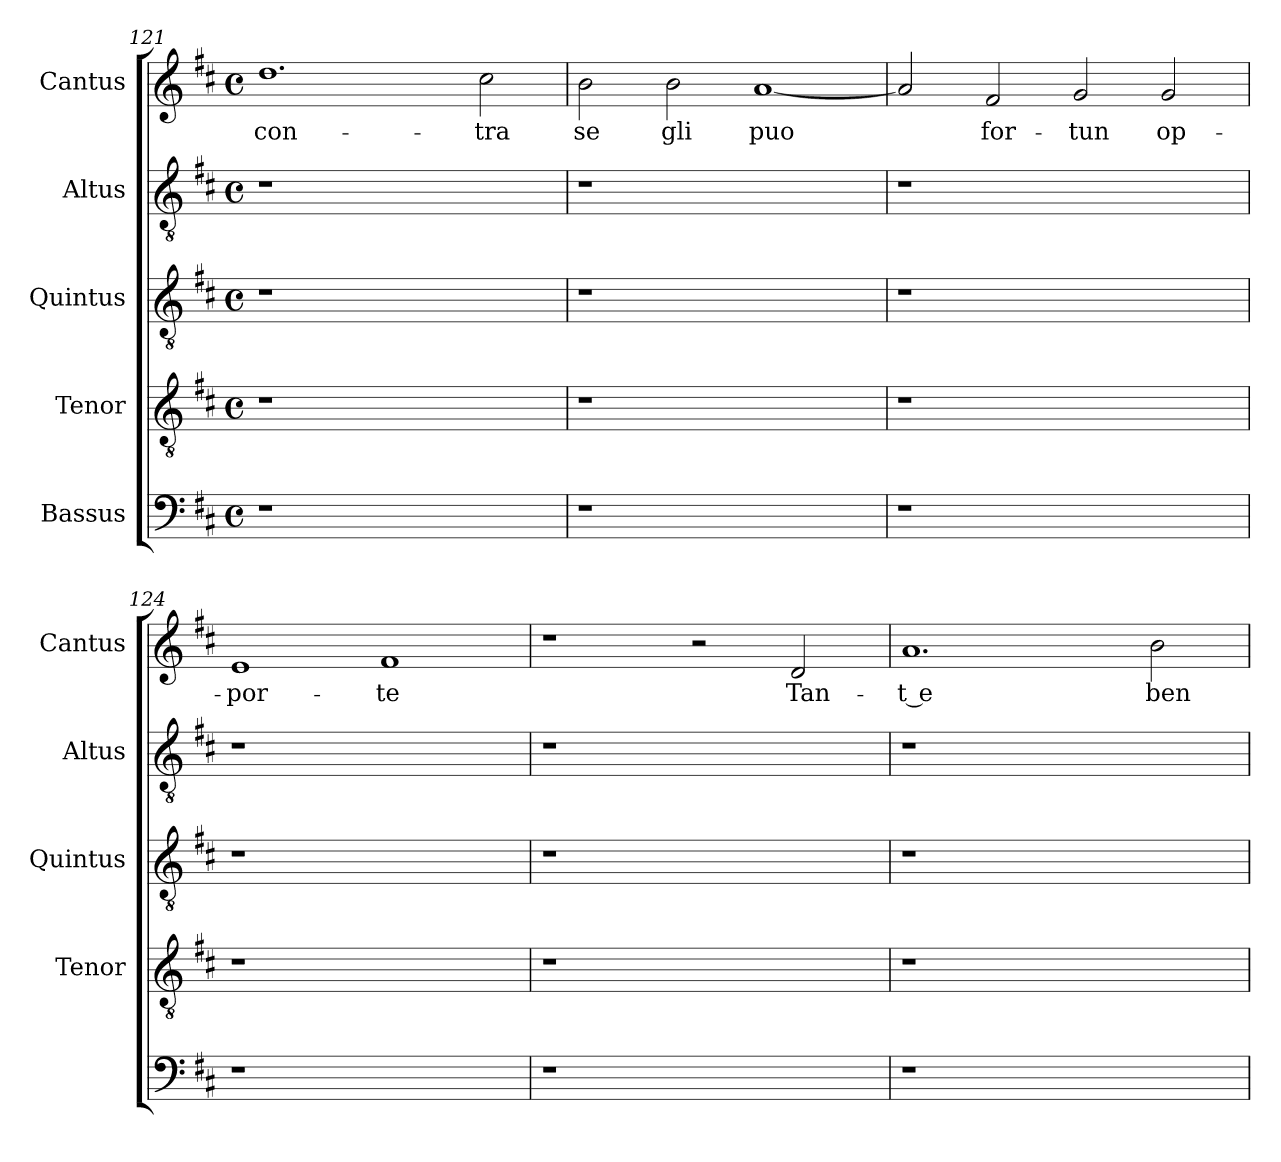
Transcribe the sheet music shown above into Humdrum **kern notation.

**kern	**kern	**kern	**kern	**kern	**text
*part5	*part4	*part3	*part2	*part1	*part1
*staff5	*staff4	*staff3	*staff2	*staff1	*staff1
*I"Bassus	*I"Tenor	*I"Quintus	*I"Altus	*I"Cantus	*
*	*I'Tenor	*I'Quintus	*I'Altus	*I'Cantus	*
!!LO:LB:g=z
*clefF4	*clefGv2	*clefGv2	*clefGv2	*clefG2	*
*k[f#c#]	*k[f#c#]	*k[f#c#]	*k[f#c#]	*k[f#c#]	*
*D:	*D:	*D:	*D:	*D:	*
*M4/4	*M4/4	*M4/4	*M4/4	*M4/4	*
*met(c)	*met(c)	*met(c)	*met(c)	*met(c)	*
=121	=121	=121	=121	=121	=121
!	!	!	!	!	!LO:LY:b
1r	1r	1r	1r	1.dd	con-
1ryy	1ryy	1ryy	1ryy	.	.
!	!	!	!	!	!LO:LY:b
.	.	.	.	2cc#\	-tra
=122	=122	=122	=122	=122	=122
!	!	!	!	!	!LO:LY:b
1r	1r	1r	1r	2b\	se
!	!	!	!	!	!LO:LY:b
.	.	.	.	2b\	gli
!	!	!	!	!	!LO:LY:b
1ryy	1ryy	1ryy	1ryy	[<1a	puo
=123	=123	=123	=123	=123	=123
1r	1r	1r	1r	2a/]	.
!	!	!	!	!	!LO:LY:b
.	.	.	.	2f#/	for-
!	!	!	!	!	!LO:LY:b
1ryy	1ryy	1ryy	1ryy	2g/	-tun
!	!	!	!	!	!LO:LY:b
.	.	.	.	2g/	op-
=124	=124	=124	=124	=124	=124
!	!	!	!	!	!LO:LY:b
1r	1r	1r	1r	1e	-por-
!	!	!	!	!	!LO:LY:b
1ryy	1ryy	1ryy	1ryy	1f#	-te
=125	=125	=125	=125	=125	=125
1r	1r	1r	1r	1r	.
1ryy	1ryy	1ryy	1ryy	2r	.
!	!	!	!	!	!LO:LY:b
.	.	.	.	2d/	Tan-
=126	=126	=126	=126	=126	=126
!	!	!	!	!	!LO:LY:b:rj
1r	1r	1r	1r	1.a	-t e
1ryy	1ryy	1ryy	1ryy	.	.
!	!	!	!	!	!LO:LY:b
.	.	.	.	2b\	ben
=	=	=	=	=	=
*-	*-	*-	*-	*-	*-
